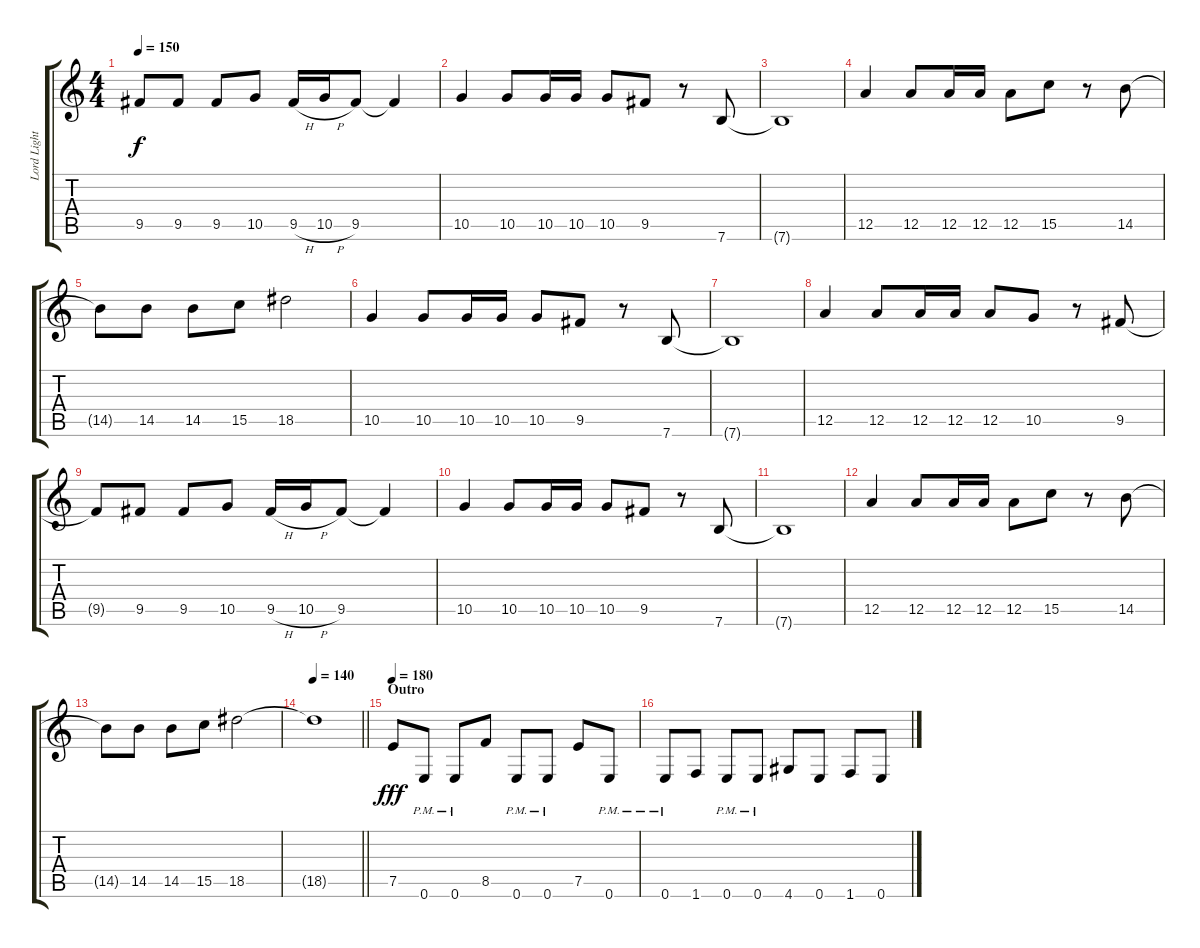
\track ("Lord Lightbringer" "Lord Light") {instrument distortionguitar}
\staff {score tabs}
\tuning (E4 B3 G3 D3 A2 E2) {hide}
\ts (4 4)
\tempo 150
\clef g2
\ks c
9.5{t}.8{dy f} 9.5.8 9.5.8 10.5.8 9.5{h}.16 10.5{h}.16 9.5.8 9.5{t}.4 |
10.5.4 10.5.8 10.5.16 10.5.16 10.5.8 9.5.8 r.8 7.6.8 |
7.6{t}.1 |
12.5.4 12.5.8 12.5.16 12.5.16 12.5.8 15.5.8 r.8 14.5.8 |
14.5{t}.8 14.5.8 14.5.8 15.5.8 18.5.2 |
10.5.4 10.5.8 10.5.16 10.5.16 10.5.8 9.5.8 r.8 7.6.8 |
7.6{t}.1 |
12.5.4 12.5.8 12.5.16 12.5.16 12.5.8 10.5.8 r.8 9.5.8 |
9.5{t}.8 9.5.8 9.5.8 10.5.8 9.5{h}.16 10.5{h}.16 9.5.8 9.5{t}.4 |
10.5.4 10.5.8 10.5.16 10.5.16 10.5.8 9.5.8 r.8 7.6.8 |
7.6{t}.1 |
12.5.4 12.5.8 12.5.16 12.5.16 12.5.8 15.5.8 r.8 14.5.8 |
14.5{t}.8 14.5.8 14.5.8 15.5.8 18.5.2 |
\tempo 140
\barLineRight lightlight
18.5{t}.1 |
\section ("" "Outro")
\tempo 170
\tempo 180
7.5.8{dy fff} 0.6{pm}.8 0.6{pm}.8 8.5.8 0.6{pm}.8 0.6{pm}.8 7.5.8 0.6{pm}.8 |
0.6{pm}.8 1.6.8 0.6{pm}.8 0.6{pm}.8 4.6.8 0.6.8 1.6.8 0.6.8
